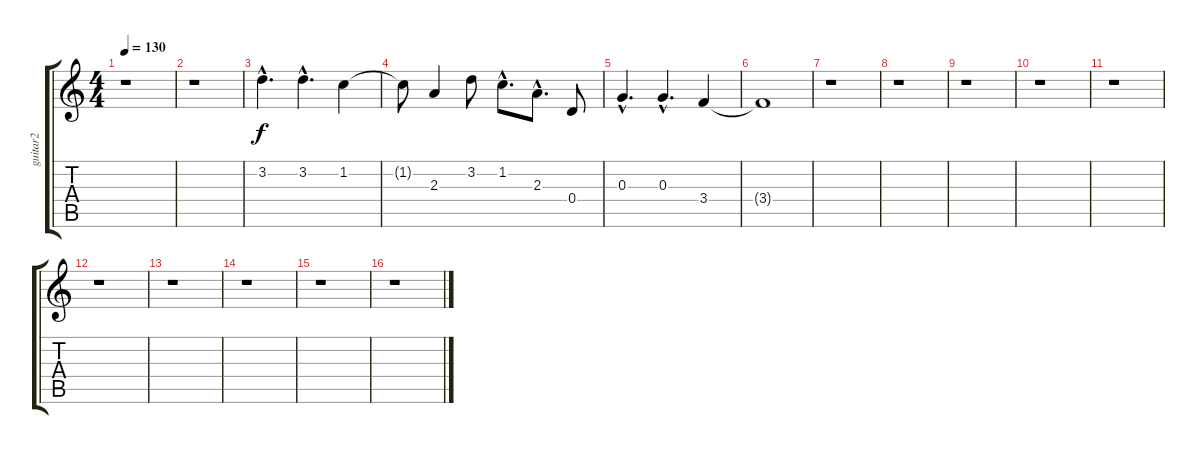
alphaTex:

\track ("guitar2" "guitar2") {instrument overdrivenguitar}
\staff {score tabs}
\tuning (E4 B3 G3 D3 A2 D2) {hide}
\ts (4 4)
\tempo 130
\clef g2
\ks c
r.1{dy f} |
r.1 |
3.2{hac}.4{d} 3.2{hac}.4{d} 1.2.4 |
1.2{t}.8 2.3.4 3.2.8 1.2{hac}.8{d} 2.3{hac}.8{d} 0.4.8 |
0.3{hac}.4{d} 0.3{hac}.4{d} 3.4.4 |
3.4{t}.1 |
r.1 |
r.1 |
r.1 |
r.1 |
r.1 |
r.1 |
r.1 |
r.1 |
r.1 |
r.1
